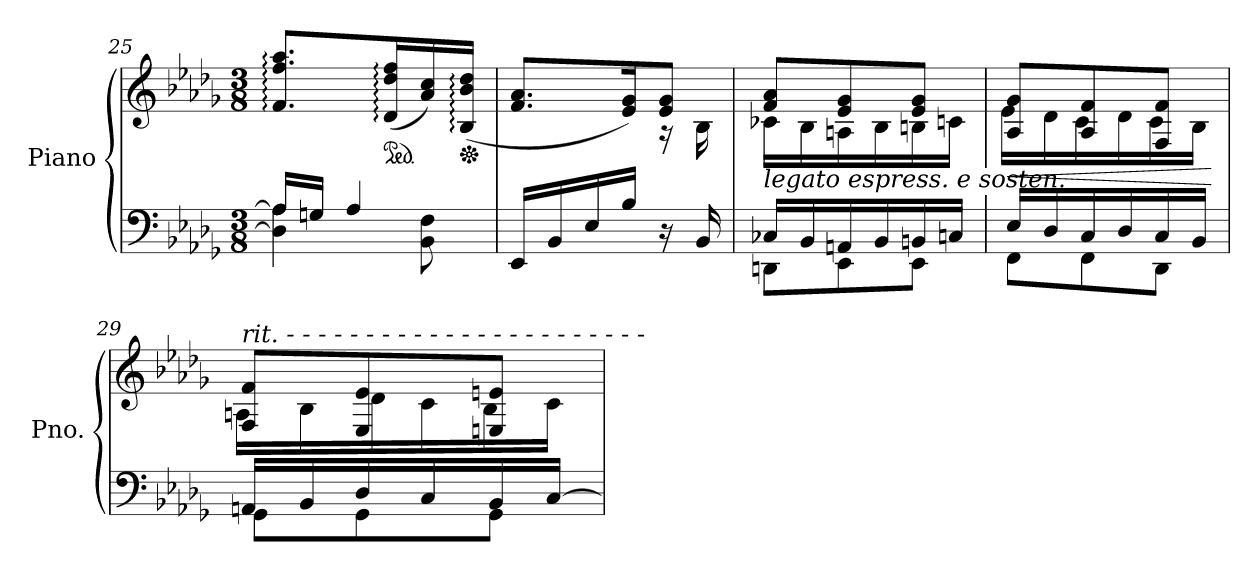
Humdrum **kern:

**kern	**kern	**dynam
*part1	*part1	*part1
*staff2	*staff1	*staff1/2
*I"Piano	*	*
*I'Pno.	*	*
*clefF4	*clefG2	*
*k[b-e-a-d-g-]	*k[b-e-a-d-g-]	*
*M3/8	*M3/8	*
=25	=25	=25
*^	*	*
16A-/LL	4D-\]< 4A-\]<	8.f/: 8.ff/: 8.aa-/:L	.
16Gn/JJ	.	.	.
4A-/	.	.	.
*	*	*ped	*
.	.	(>16d-/: 16dd-/: 16ff/:L	.
.	8BB-\<< 8F\<<	16a-/ 16cc/)	.
*	*	*Xped	*
.	.	(>16B-/: 16b-/: 16dd-/:JJ	.
*v	*v	*	*
!!LO:LB:g=z
=26	=26	=26
*	*^	*
16EE-/LL	8.f/ 8.a-/L	4ryy	.
16BB-/	.	.	.
16E-/	.	.	.
16B-/JJ	16e-/ 16g-/K)	.	.
16r	8e-/ 8g-/J	16r	.
16BB-/	.	16B-<\	.
=27	=27	=27	=27
*^	*	*	*
!	!	!LO:TX:b:i:t=legato espress. e sosten.	!	!
16C-X/LL	8DDn<\L	8f/ 8a-/L	16c-X<\LL	.
16BB-/	.	.	16B-<\	.
16AAn/	8EE-<\	8e-/ 8g-/	16An<\	.
16BB-/	.	.	16B-<\	.
16BBn/	8EE-\J	8e-/ 8g-/J	16Bn<\	.
16Cn/JJ	.	.	16cn<\JJ	.
=28	=28	=28	=28	=28
!	!	!	!	!LO:HP:b
16E-/LL	8FF<\L	8A-/ 8g-/L	16e-<\LL	<
16D-/	.	.	16d-<\	.
16C/	8FF\	8A-/ 8f/	16c<\	.
16D-/	.	.	16d-<\	.
16C/	8DD-<\J	8F/ 8f/J	16c<\	.
16BB-/JJ	.	.	16B-<\JJ	.
*v	*v	*	*	*
*	*v	*v	*
.	.	[
=29	=29	=29
*^	*^	*
!	!	!LO:TX:a:i:t=rit. - - - - - - - - - - - - - - - - - - - - - - -	!	!
16AAn/LL	8GG-<\L	8F/ 8f/L	16An<\LL	.
16BB-/	.	.	16B-<\	.
16D-/	8GG-\	8E-/ 8e-/	16d-<\	.
16C/	.	.	16c<\	.
16BB-/	8GG-\J	8En/ 8en/J	16B-<\	.
[16C/JJ	.	.	16c<\JJ	.
*v	*v	*	*	*
*	*v	*v	*
=	=	=
*-	*-	*-
